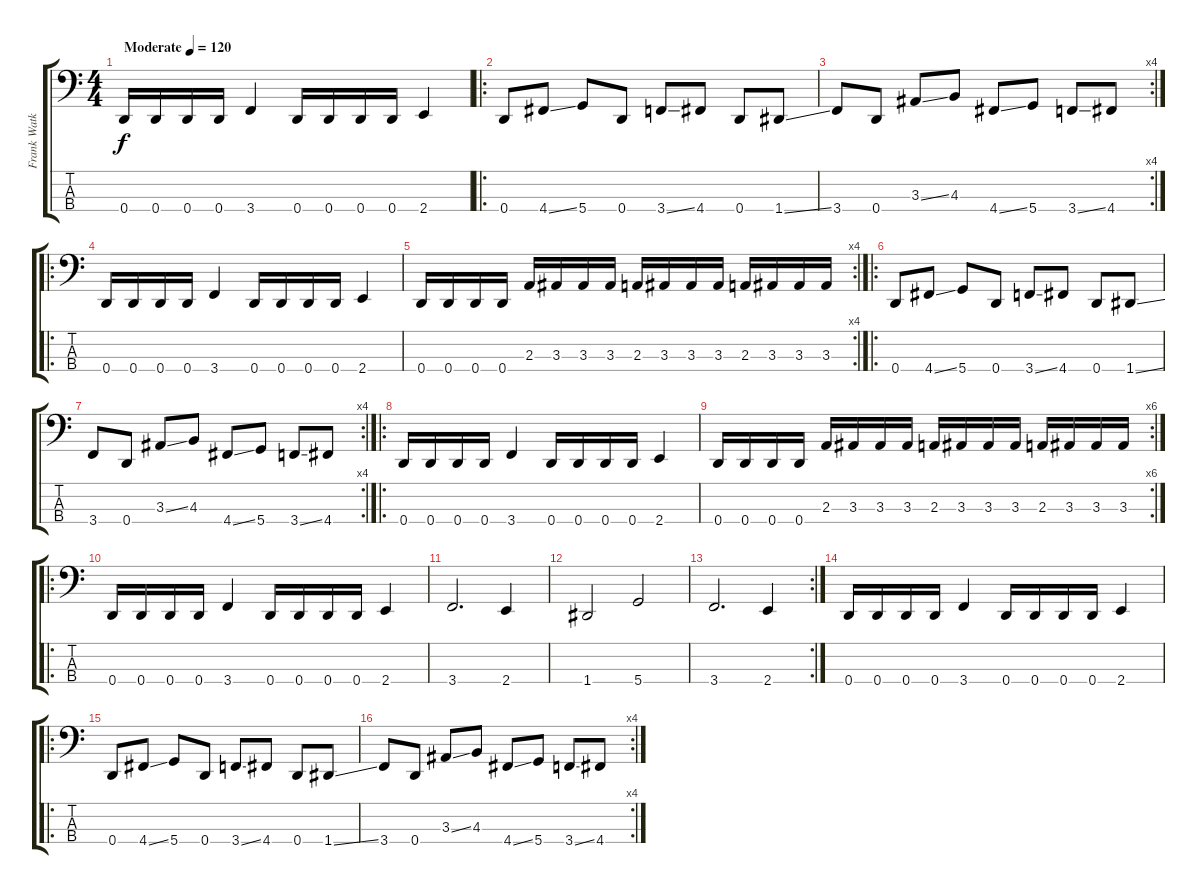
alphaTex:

\track ("Frank Watkins" "Frank Watk") {instrument electricbasspick}
\staff {score tabs}
\tuning (F2 C2 G1 D1) {hide}
\ts (4 4)
\tempo (120 "Moderate")
\clef f4
\ks c
0.4.16{dy f instrument electricbasspick} 0.4.16 0.4.16 0.4.16 3.4.4 0.4.16 0.4.16 0.4.16 0.4.16 2.4.4 |
\ro
0.4.8 4.4{ss}.8 5.4.8 0.4.8 3.4{ss}.8 4.4.8 0.4.8 1.4{ss}.8 |
\rc 4
3.4.8 0.4.8 3.3{ss}.8 4.3.8 4.4{ss}.8 5.4.8 3.4{ss}.8 4.4.8 |
\ro
0.4.16 0.4.16 0.4.16 0.4.16 3.4.4 0.4.16 0.4.16 0.4.16 0.4.16 2.4.4 |
\rc 4
0.4.16 0.4.16 0.4.16 0.4.16 2.3.16 3.3.16 3.3.16 3.3.16 2.3.16 3.3.16 3.3.16 3.3.16 2.3.16 3.3.16 3.3.16 3.3.16 |
\ro
0.4.8 4.4{ss}.8 5.4.8 0.4.8 3.4{ss}.8 4.4.8 0.4.8 1.4{ss}.8 |
\rc 4
3.4.8 0.4.8 3.3{ss}.8 4.3.8 4.4{ss}.8 5.4.8 3.4{ss}.8 4.4.8 |
\ro
0.4.16 0.4.16 0.4.16 0.4.16 3.4.4 0.4.16 0.4.16 0.4.16 0.4.16 2.4.4 |
\rc 6
0.4.16 0.4.16 0.4.16 0.4.16 2.3.16 3.3.16 3.3.16 3.3.16 2.3.16 3.3.16 3.3.16 3.3.16 2.3.16 3.3.16 3.3.16 3.3.16 |
\ro
0.4.16 0.4.16 0.4.16 0.4.16 3.4.4 0.4.16 0.4.16 0.4.16 0.4.16 2.4.4 |
3.4.2{d} 2.4.4 |
1.4.2 5.4.2 |
\rc 2
3.4.2{d} 2.4.4 |
0.4.16 0.4.16 0.4.16 0.4.16 3.4.4 0.4.16 0.4.16 0.4.16 0.4.16 2.4.4 |
\ro
0.4.8 4.4{ss}.8 5.4.8 0.4.8 3.4{ss}.8 4.4.8 0.4.8 1.4{ss}.8 |
\rc 4
3.4.8 0.4.8 3.3{ss}.8 4.3.8 4.4{ss}.8 5.4.8 3.4{ss}.8 4.4.8
